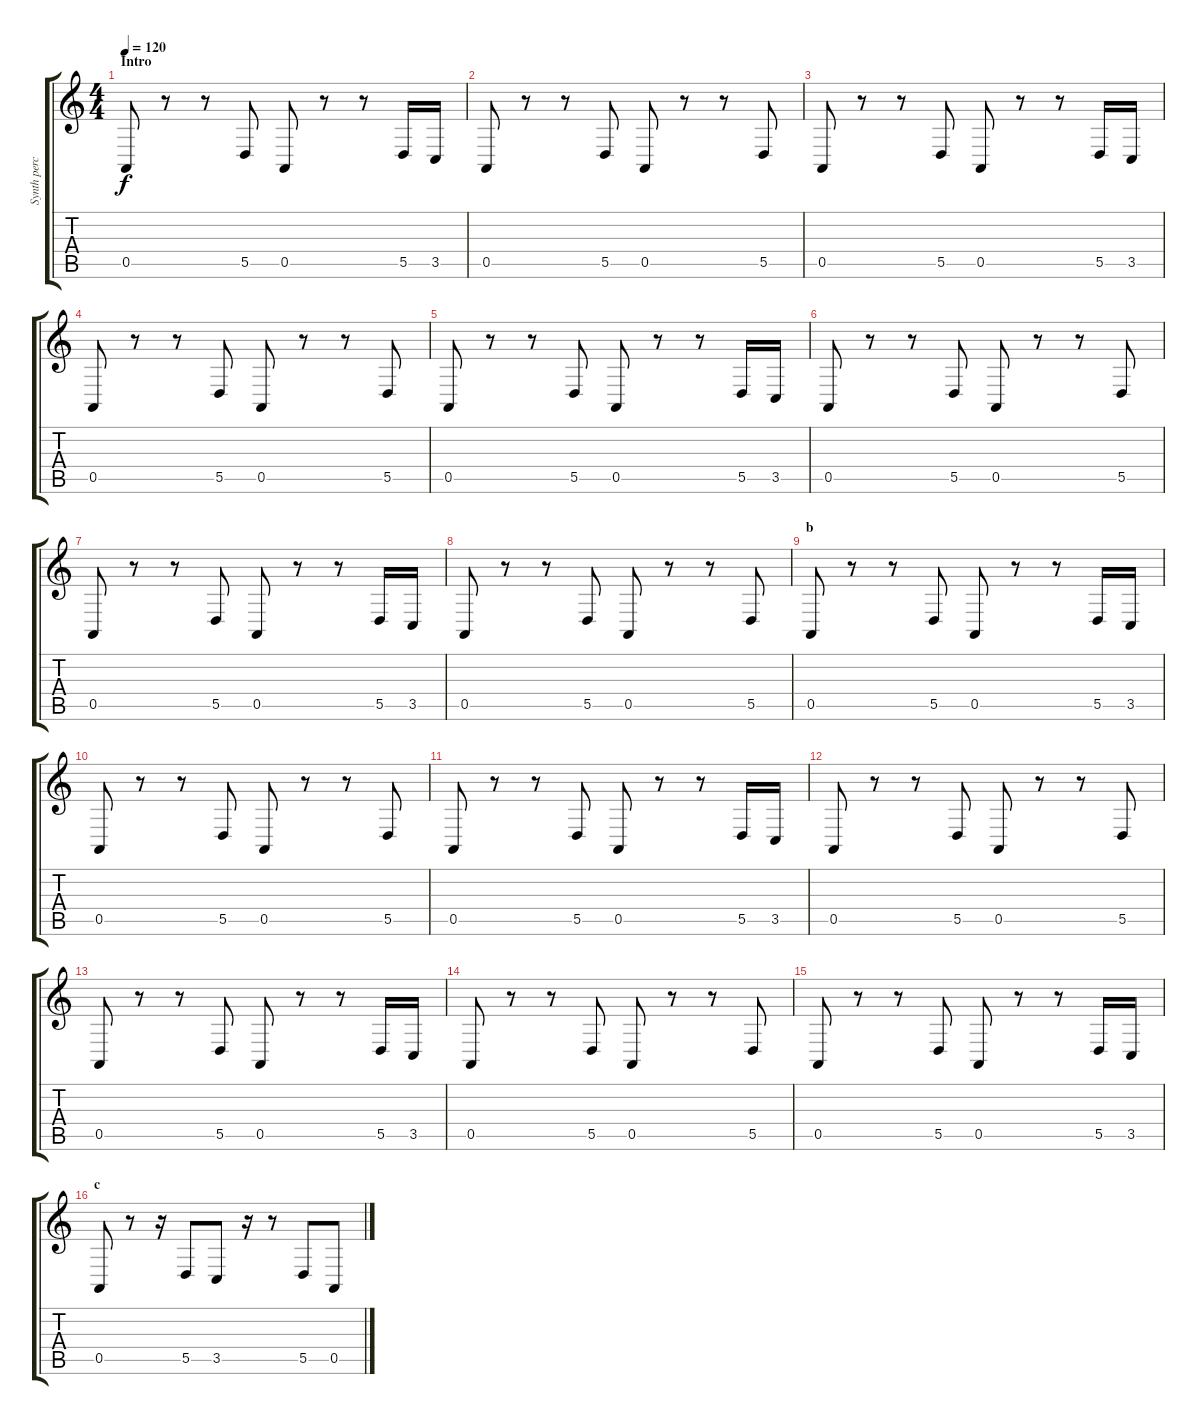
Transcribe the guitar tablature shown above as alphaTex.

\track ("Synth percs" "Synth perc") {instrument synthdrum}
\staff {score tabs}
\tuning (E4 B3 G3 D3 A2 E2) {hide}
\ts (4 4)
\section ("" "Intro")
\tempo 120
\clef g2
\ks c
0.5.8{dy f instrument synthdrum} r.8 r.8 5.5.8 0.5.8 r.8 r.8 5.5.16 3.5.16 |
0.5.8 r.8 r.8 5.5.8 0.5.8 r.8 r.8 5.5.8 |
0.5.8 r.8 r.8 5.5.8 0.5.8 r.8 r.8 5.5.16 3.5.16 |
0.5.8 r.8 r.8 5.5.8 0.5.8 r.8 r.8 5.5.8 |
0.5.8 r.8 r.8 5.5.8 0.5.8 r.8 r.8 5.5.16 3.5.16 |
0.5.8 r.8 r.8 5.5.8 0.5.8 r.8 r.8 5.5.8 |
0.5.8 r.8 r.8 5.5.8 0.5.8 r.8 r.8 5.5.16 3.5.16 |
0.5.8 r.8 r.8 5.5.8 0.5.8 r.8 r.8 5.5.8 |
\section ("" "b")
0.5.8 r.8 r.8 5.5.8 0.5.8 r.8 r.8 5.5.16 3.5.16 |
0.5.8 r.8 r.8 5.5.8 0.5.8 r.8 r.8 5.5.8 |
0.5.8 r.8 r.8 5.5.8 0.5.8 r.8 r.8 5.5.16 3.5.16 |
0.5.8 r.8 r.8 5.5.8 0.5.8 r.8 r.8 5.5.8 |
0.5.8 r.8 r.8 5.5.8 0.5.8 r.8 r.8 5.5.16 3.5.16 |
0.5.8 r.8 r.8 5.5.8 0.5.8 r.8 r.8 5.5.8 |
0.5.8 r.8 r.8 5.5.8 0.5.8 r.8 r.8 5.5.16 3.5.16 |
\section ("" "c")
0.5.8 r.8 r.16 5.5.8 3.5.8 r.16 r.8 5.5.8 0.5.8
